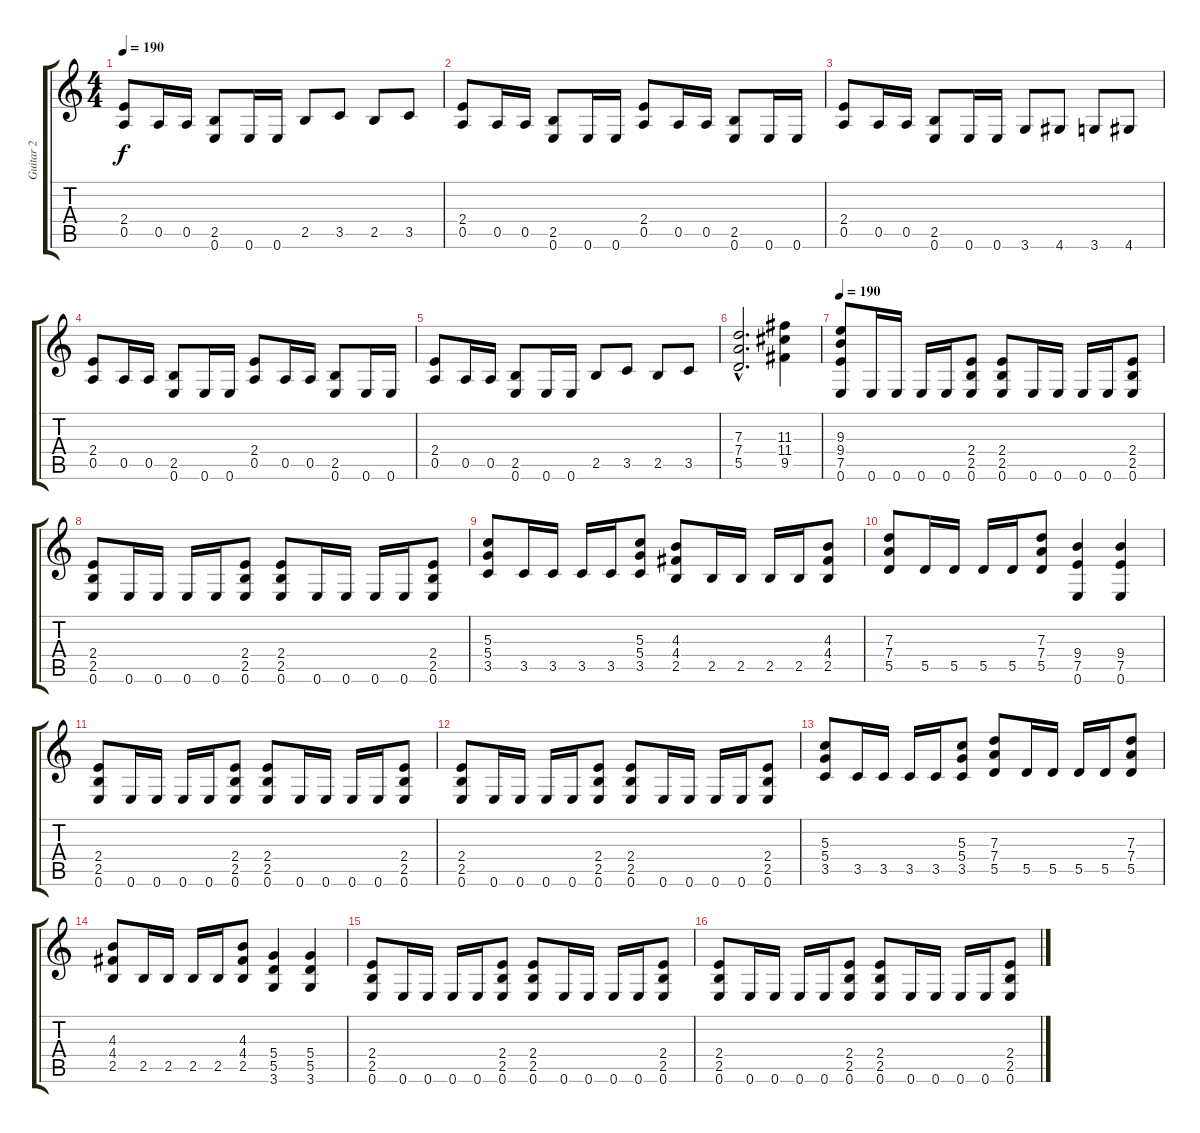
\track ("Guitar 2" "Guitar 2") {instrument distortionguitar}
\staff {score tabs}
\tuning (E4 B3 G3 D3 A2 E2) {hide}
\ts (4 4)
\tempo 190
\clef g2
\ks c
(2.4 0.5).8{dy f} 0.5.16 0.5.16 (2.5 0.6).8 0.6.16 0.6.16 2.5.8 3.5.8 2.5.8 3.5.8 |
(2.4 0.5).8 0.5.16 0.5.16 (2.5 0.6).8 0.6.16 0.6.16 (2.4 0.5).8 0.5.16 0.5.16 (2.5 0.6).8 0.6.16 0.6.16 |
(2.4 0.5).8 0.5.16 0.5.16 (2.5 0.6).8 0.6.16 0.6.16 3.6.8 4.6.8 3.6.8 4.6.8 |
(2.4 0.5).8 0.5.16 0.5.16 (2.5 0.6).8 0.6.16 0.6.16 (2.4 0.5).8 0.5.16 0.5.16 (2.5 0.6).8 0.6.16 0.6.16 |
(2.4 0.5).8 0.5.16 0.5.16 (2.5 0.6).8 0.6.16 0.6.16 2.5.8 3.5.8 2.5.8 3.5.8 |
(7.3{hac} 7.4{hac} 5.5{hac}).2{d} (11.3 11.4 9.5).4 |
\tempo 190
(9.3 9.4 7.5 0.6).8 0.6.16 0.6.16 0.6.16 0.6.16 (2.4 2.5 0.6).8 (2.4 2.5 0.6).8 0.6.16 0.6.16 0.6.16 0.6.16 (2.4 2.5 0.6).8 |
(2.4 2.5 0.6).8 0.6.16 0.6.16 0.6.16 0.6.16 (2.4 2.5 0.6).8 (2.4 2.5 0.6).8 0.6.16 0.6.16 0.6.16 0.6.16 (2.4 2.5 0.6).8 |
(5.3 5.4 3.5).8 3.5.16 3.5.16 3.5.16 3.5.16 (5.3 5.4 3.5).8 (4.3 4.4 2.5).8 2.5.16 2.5.16 2.5.16 2.5.16 (4.3 4.4 2.5).8 |
(7.3 7.4 5.5).8 5.5.16 5.5.16 5.5.16 5.5.16 (7.3 7.4 5.5).8 (9.4 7.5 0.6).4 (9.4 7.5 0.6).4 |
(2.4 2.5 0.6).8 0.6.16 0.6.16 0.6.16 0.6.16 (2.4 2.5 0.6).8 (2.4 2.5 0.6).8 0.6.16 0.6.16 0.6.16 0.6.16 (2.4 2.5 0.6).8 |
(2.4 2.5 0.6).8 0.6.16 0.6.16 0.6.16 0.6.16 (2.4 2.5 0.6).8 (2.4 2.5 0.6).8 0.6.16 0.6.16 0.6.16 0.6.16 (2.4 2.5 0.6).8 |
(5.3 5.4 3.5).8 3.5.16 3.5.16 3.5.16 3.5.16 (5.3 5.4 3.5).8 (7.3 7.4 5.5).8 5.5.16 5.5.16 5.5.16 5.5.16 (7.3 7.4 5.5).8 |
(4.3 4.4 2.5).8 2.5.16 2.5.16 2.5.16 2.5.16 (4.3 4.4 2.5).8 (5.4 5.5 3.6).4 (5.4 5.5 3.6).4 |
(2.4 2.5 0.6).8 0.6.16 0.6.16 0.6.16 0.6.16 (2.4 2.5 0.6).8 (2.4 2.5 0.6).8 0.6.16 0.6.16 0.6.16 0.6.16 (2.4 2.5 0.6).8 |
(2.4 2.5 0.6).8 0.6.16 0.6.16 0.6.16 0.6.16 (2.4 2.5 0.6).8 (2.4 2.5 0.6).8 0.6.16 0.6.16 0.6.16 0.6.16 (2.4 2.5 0.6).8
